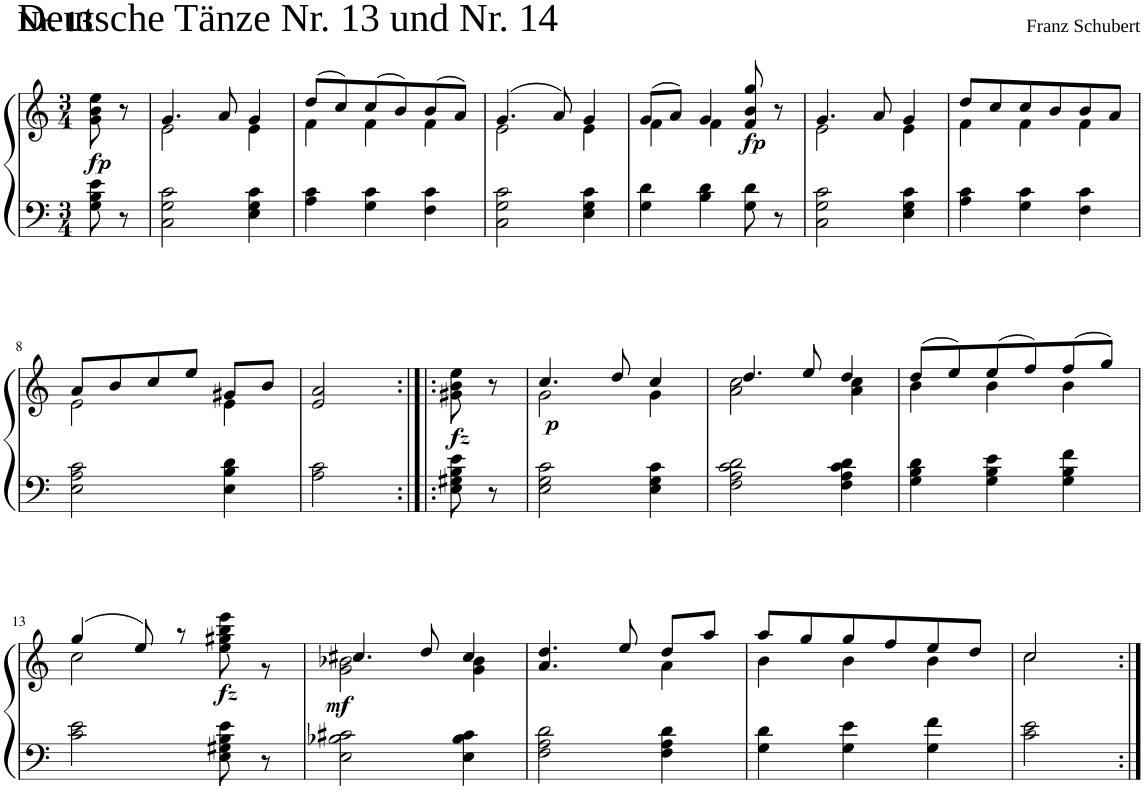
**kern	**kern	**dynam
*part1	*part1	*part1
*staff2	*staff1	*staff1/2
*I"Instrument 1	*	*
*clefF4	*clefG2	*
*k[]	*k[]	*
*M3/4	*M3/4	*
=1	=1	=1
!	!	!LO:DY:b
8G\ 8B\ 8e\	8g\ 8b\ 8ee\	fp
8r	8r	.
=2	=2	=2
*	*^	*
2C\ 2G\ 2c\	4.g/	2e\	.
.	8a/	.	.
4E\ 4G\ 4c\	4g/	4e\	.
=3	=3	=3	=3
4A\ 4c\	(>8dd/L	4f\	.
.	8cc/)	.	.
4G\ 4c\	(>8cc/	4f\	.
.	8b/)	.	.
4F\ 4c\	(>8b/	4f\	.
.	8a/J)	.	.
=4	=4	=4	=4
2C\ 2G\ 2c\	(>4.g/	2e\	.
.	8a/)	.	.
4E\ 4G\ 4c\	4g/	4e\	.
=5	=5	=5	=5
4G\ 4d\	(>8g/L	4f\	.
.	8a/J)	.	.
4B\ 4d\	4g/	4f\	.
!	!	!	!LO:DY:b
8G\ 8d\	8f/ 8b/ 8gg/	4ryy	fp
8r	8r	.	.
=6	=6	=6	=6
2C\ 2G\ 2c\	4.g/	2e\	.
.	8a/	.	.
4E\ 4G\ 4c\	4g/	4e\	.
=7	=7	=7	=7
4A\ 4c\	8dd/L	4f\	.
.	8cc/	.	.
4G\ 4c\	8cc/	4f\	.
.	8b/	.	.
4F\ 4c\	8b/	4f\	.
.	8a/J	.	.
!!LO:LB:g=z	!!
=8	=8	=8	=8
2E\ 2A\ 2c\	8a/L	2e\	.
.	8b/	.	.
.	8cc/	.	.
.	8ee/J	.	.
4E\ 4B\ 4d\	8g#X/L	4e\	.
.	8b/J	.	.
*	*v	*v	*
=9	=9	=9
2A\ 2c\	2e/ 2a/	.
=9X1:|!|:	=9X1:|!|:	=9X1:|!|:
!	!	!LO:DY:b
8E\ 8G#X\ 8B\ 8e\	8g#X\ 8b\ 8ee\	fz
8r	8r	.
=10	=10	=10
*	*^	*
!	!	!	!LO:DY:b
2E\ 2G\ 2c\	4.cc/	2g\	p
.	8dd/	.	.
4E\ 4G\ 4c\	4cc/	4g\	.
=11	=11	=11	=11
2F\ 2A\ 2c\ 2d\	4.dd/	2a\ 2cc\	.
.	8ee/	.	.
4F\ 4A\ 4c\ 4d\	4dd/	4a\ 4cc\	.
=12	=12	=12	=12
4G\ 4B\ 4d\	(>8dd/L	4b\	.
.	8ee/)	.	.
4G\ 4B\ 4e\	(>8ee/	4b\	.
.	8ff/)	.	.
4G\ 4B\ 4f\	(>8ff/	4b\	.
.	8gg/J)	.	.
!!LO:LB:g=z	!!
=13	=13	=13	=13
2c\ 2e\	(>4gg/	2cc\	.
.	8ee/)	.	.
.	8r	.	.
!	!	!	!LO:DY:b
8E\ 8G#X\ 8B\ 8e\	4ryy	8ee\ 8gg#X\ 8bb\ 8eee\	fz
8r	.	8r	.
=14	=14	=14	=14
!	!	!	!LO:DY:b
2E\ 2B-X\ 2c#X\	4.cc#X/	2g\ 2b-X\	mf
.	8dd/	.	.
4E\ 4B-\ 4c#\	4cc#/	4g\ 4b-\	.
=15	=15	=15	=15
2F\ 2A\ 2d\	4.a/ 4.dd/	2ryy	.
.	8ee/	.	.
4F\ 4A\ 4d\	8dd/L	4a\	.
.	8aa/J	.	.
=16	=16	=16	=16
4G\ 4d\	8aa/L	4b\	.
.	8gg/	.	.
4G\ 4e\	8gg/	4b\	.
.	8ff/	.	.
4G\ 4f\	8ee/	4b\	.
.	8dd/J	.	.
=17	=17	=17	=17
2c\ 2e\	2cc/	2cc\	.
*	*v	*v	*
=:|!	=:|!	=:|!
*-	*-	*-
